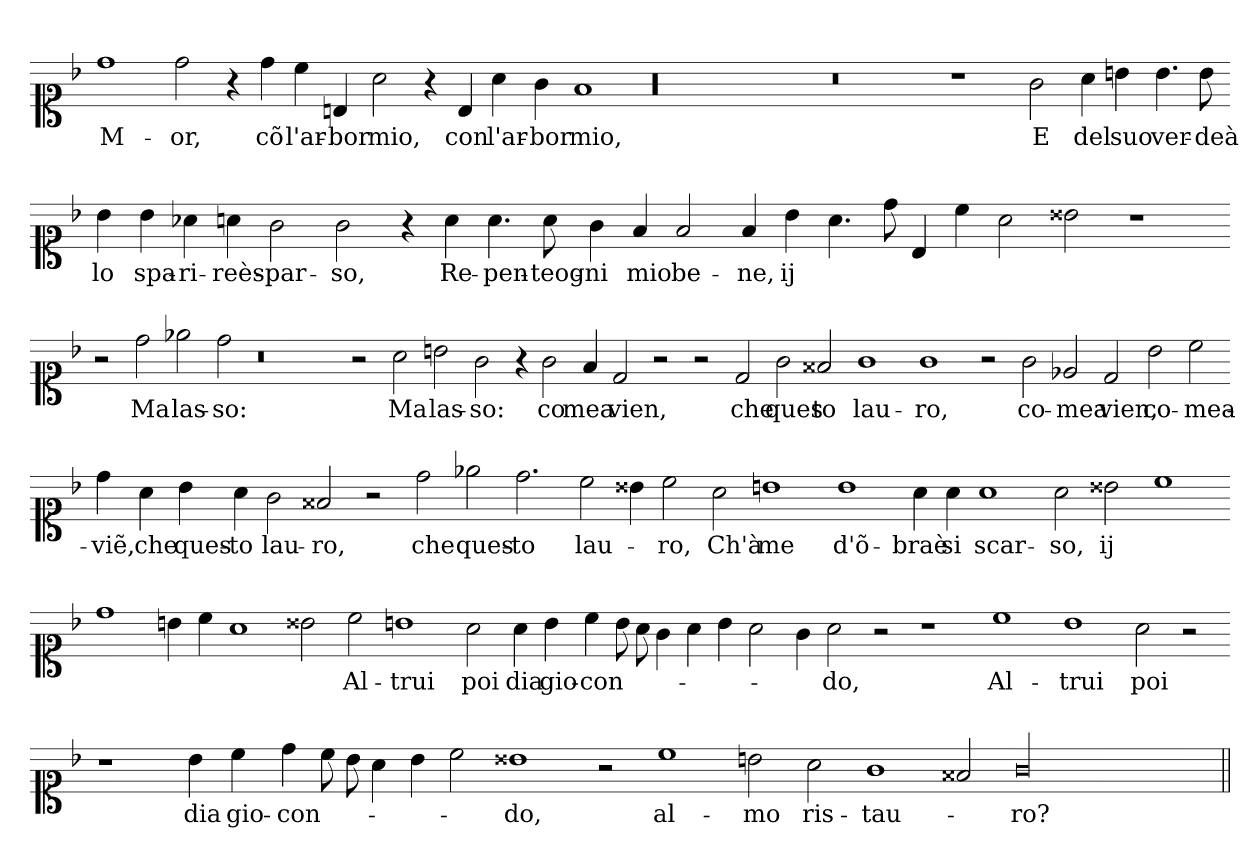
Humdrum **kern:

**kern	**text
*part1	*part1
*staff1	*staff1
*clefC1	*
*k[b-]	*
=	=
1dd	M-
2dd	or,
4r	.
4dd	cõ
4cc	l'ar-
4B	bor
2a	mio,
4r	.
4B	con
4a	l'ar-
4g	bor
1f	mio,
00r	.
0r	.
1r	.
2g	E
4a	del
4b	suo
4.b	ver-
8b	deà
=-	=-
4b	lo
4b	spa-
4a-X	ri-
4a	reès-
2g	par-
2g	so,
4r	.
4a	Re-
4.a	pen-
8a	teog-
4g	ni
4f	mio
2f	be-
4f	ne,
4b	ij
4.a	.
8dd	.
4B	.
4cc	.
2a	.
2b##X	.
1r	.
=-	=-
2r	.
2dd	Ma
2ee-X	las-
2dd	so:
0r	.
2r	.
2a	Ma
2b	las-
2g	so:
4r	.
2g	co-
4f	mea-
2d	vien,
2r	.
2r	.
2d	che
2g	ques-
2f##X	to
1g	lau-
1g	ro,
2r	.
2g	co-
2e-X	mea-
2d	vien,
2b	co-
2cc	mea-
=-	=-
4dd	viẽ,
4a	che
4b	ques-
4a	to
2g	lau-
2f##X	ro,
2r	.
2dd	che
2ee-X	ques-
2.dd	to
2cc	lau-
4b##X	.
2cc	ro,
2a	Ch'à
1b	me
1b	d'õ-
4a	braè
4a	si
1a	scar-
2a	so,
2b##X	ij
1cc	.
=-	=-
1dd	.
4b	.
4cc	.
1a	.
2b##X	.
2cc	Al-
1b	trui
2a	poi
4a	dia
4b	gio-
4cc	con-
8b	.
8a	.
4g	.
4a	.
4b	.
2a	.
4g	.
2a	do,
2r	.
1r	.
1cc	Al-
1b	trui
2a	poi
2r	.
=-	=-
1r	.
4b	dia
4cc	gio-
4dd	con-
8cc	.
8b	.
4a	.
4b	.
2cc	.
1b##X	do,
2r	.
1cc	al-
2b	mo
2a	ris-
1g	tau-
2f##X	.
00g/	ro?
=||	=||
*-	*-
